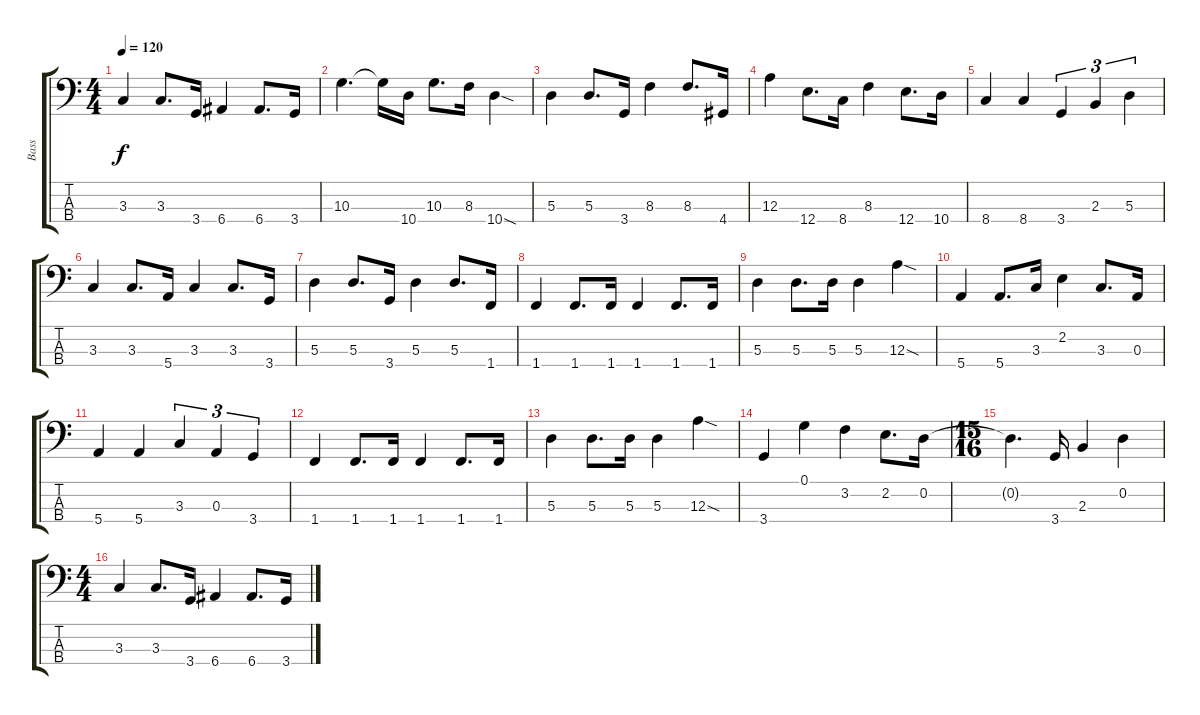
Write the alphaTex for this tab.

\track ("Bass" "Bass") {instrument electricbassfinger}
\staff {score tabs}
\tuning (G2 D2 A1 E1) {hide}
\ts (4 4)
\tempo 120
\clef f4
\ks c
3.3.4{dy f} 3.3.8{d} 3.4.16 6.4.4 6.4.8{d} 3.4.16 |
10.3.4{d} 10.3{t}.16 10.4.16 10.3.8{d} 8.3.16 10.4{sod}.4 |
5.3.4 5.3.8{d} 3.4.16 8.3.4 8.3.8{d} 4.4.16 |
12.3.4 12.4.8{d} 8.4.16 8.3.4 12.4.8{d} 10.4.16 |
8.4.4 8.4.4 3.4.4{tu (3 2)} 2.3.4{tu (3 2)} 5.3.4{tu (3 2)} |
3.3.4 3.3.8{d} 5.4.16 3.3.4 3.3.8{d} 3.4.16 |
5.3.4 5.3.8{d} 3.4.16 5.3.4 5.3.8{d} 1.4.16 |
1.4.4 1.4.8{d} 1.4.16 1.4.4 1.4.8{d} 1.4.16 |
5.3.4 5.3.8{d} 5.3.16 5.3.4 12.3{sod}.4 |
5.4.4 5.4.8{d} 3.3.16 2.2.4 3.3.8{d} 0.3.16 |
5.4.4 5.4.4 3.3.4{tu (3 2)} 0.3.4{tu (3 2)} 3.4.4{tu (3 2)} |
1.4.4 1.4.8{d} 1.4.16 1.4.4 1.4.8{d} 1.4.16 |
5.3.4 5.3.8{d} 5.3.16 5.3.4 12.3{sod}.4 |
3.4.4 0.1.4 3.2.4 2.2.8{d} 0.2.16 |
\ts (15 16)
0.2{t}.4{d} 3.4.16 2.3.4 0.2.4 |
\ts (4 4)
3.3.4 3.3.8{d} 3.4.16 6.4.4 6.4.8{d} 3.4.16
